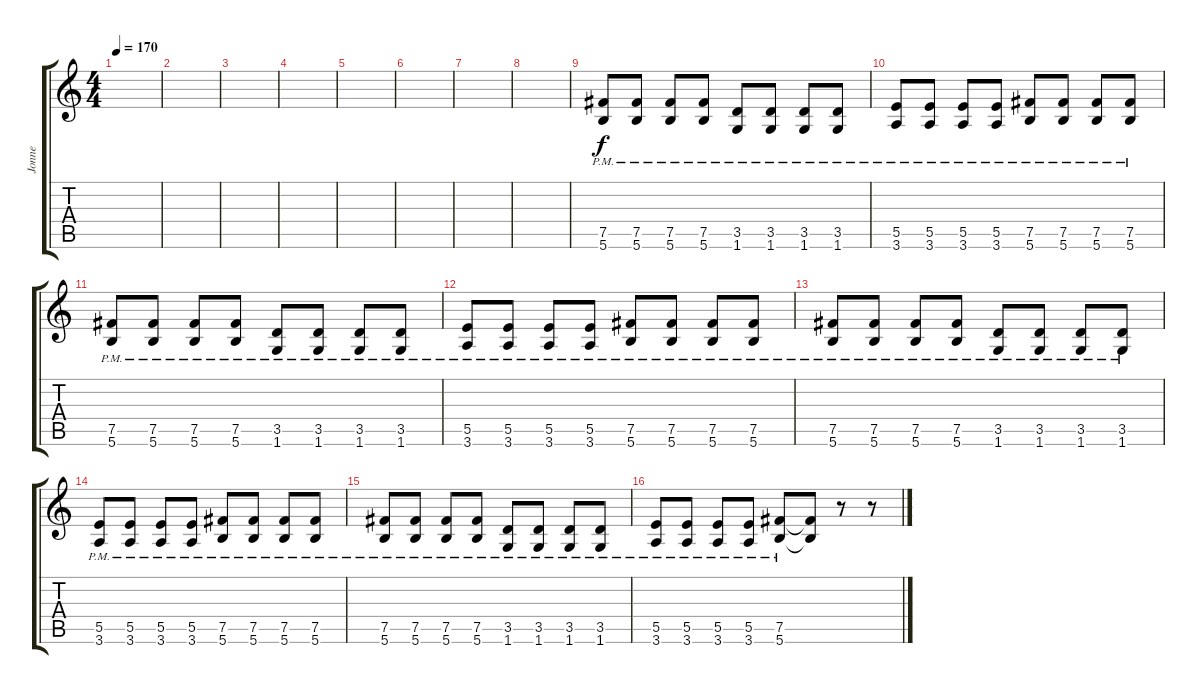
\track ("Jonne" "Jonne") {instrument distortionguitar}
\staff {score tabs}
\tuning (Gb4 Db4 A3 E3 B2 Gb2) {hide}
\ts (4 4)
\tempo 170
\clef g2
\ks c
|
|
|
|
|
|
|
|
(7.5{pm} 5.6{pm}).8 (7.5{pm} 5.6{pm}).8 (7.5{pm} 5.6{pm}).8 (7.5{pm} 5.6{pm}).8 (3.5{pm} 1.6{pm}).8 (3.5{pm} 1.6{pm}).8 (3.5{pm} 1.6{pm}).8 (3.5{pm} 1.6{pm}).8 |
(5.5{pm} 3.6{pm}).8 (5.5{pm} 3.6{pm}).8 (5.5{pm} 3.6{pm}).8 (5.5{pm} 3.6{pm}).8 (7.5{pm} 5.6{pm}).8 (7.5{pm} 5.6{pm}).8 (7.5{pm} 5.6{pm}).8 (7.5{pm} 5.6{pm}).8 |
(7.5{pm} 5.6{pm}).8 (7.5{pm} 5.6{pm}).8 (7.5{pm} 5.6{pm}).8 (7.5{pm} 5.6{pm}).8 (3.5{pm} 1.6{pm}).8 (3.5{pm} 1.6{pm}).8 (3.5{pm} 1.6{pm}).8 (3.5{pm} 1.6{pm}).8 |
(5.5{pm} 3.6{pm}).8 (5.5{pm} 3.6{pm}).8 (5.5{pm} 3.6{pm}).8 (5.5{pm} 3.6{pm}).8 (7.5{pm} 5.6{pm}).8 (7.5{pm} 5.6{pm}).8 (7.5{pm} 5.6{pm}).8 (7.5{pm} 5.6{pm}).8 |
(7.5{pm} 5.6{pm}).8 (7.5{pm} 5.6{pm}).8 (7.5{pm} 5.6{pm}).8 (7.5{pm} 5.6{pm}).8 (3.5{pm} 1.6{pm}).8 (3.5{pm} 1.6{pm}).8 (3.5{pm} 1.6{pm}).8 (3.5{pm} 1.6{pm}).8 |
(5.5{pm} 3.6{pm}).8 (5.5{pm} 3.6{pm}).8 (5.5{pm} 3.6{pm}).8 (5.5{pm} 3.6{pm}).8 (7.5{pm} 5.6{pm}).8 (7.5{pm} 5.6{pm}).8 (7.5{pm} 5.6{pm}).8 (7.5{pm} 5.6{pm}).8 |
(7.5{pm} 5.6{pm}).8 (7.5{pm} 5.6{pm}).8 (7.5{pm} 5.6{pm}).8 (7.5{pm} 5.6{pm}).8 (3.5{pm} 1.6{pm}).8 (3.5{pm} 1.6{pm}).8 (3.5{pm} 1.6{pm}).8 (3.5{pm} 1.6{pm}).8 |
(5.5{pm} 3.6{pm}).8 (5.5{pm} 3.6{pm}).8 (5.5{pm} 3.6{pm}).8 (5.5{pm} 3.6{pm}).8 (7.5{pm} 5.6{pm}).8 (7.5{t} 5.6{t}).8 r.8 r.8
